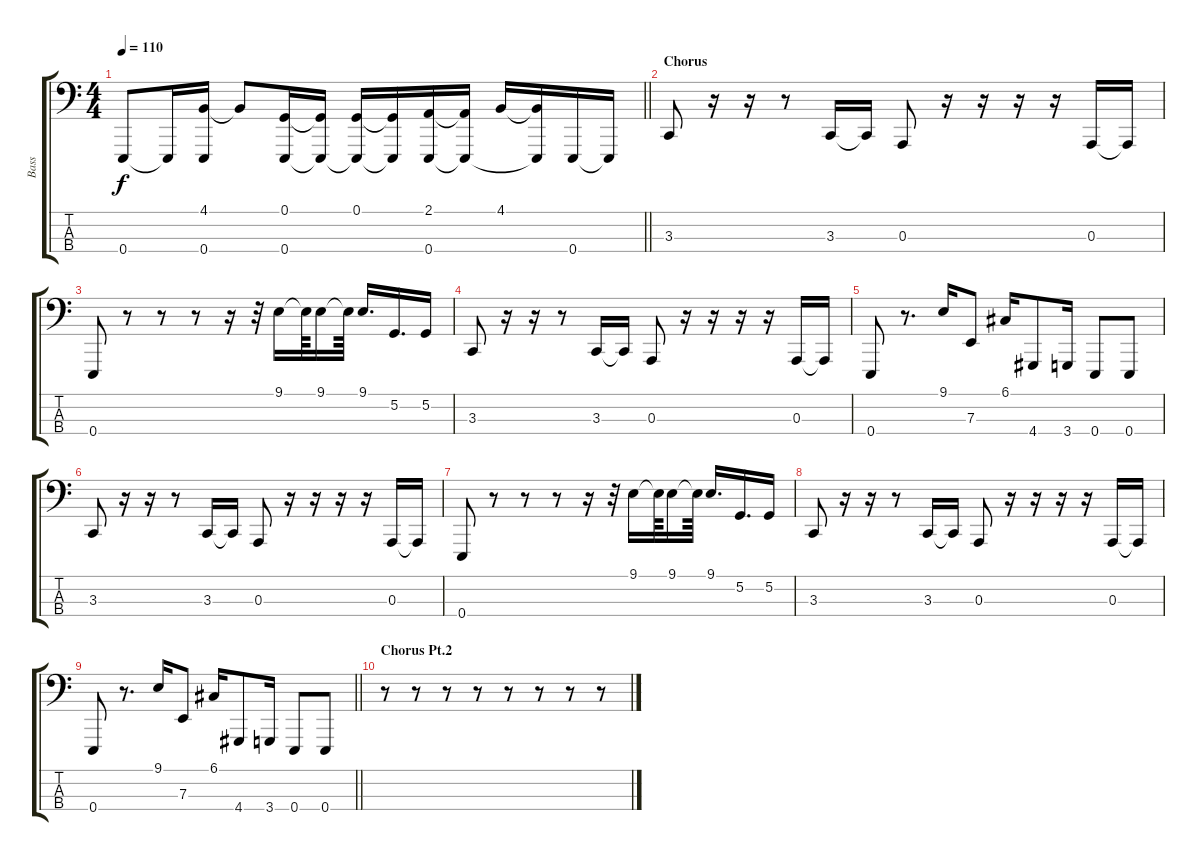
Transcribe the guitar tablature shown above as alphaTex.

\track ("Bass" "Bass") {instrument lead8bassandlead}
\staff {score tabs}
\tuning (G2 D2 A1 E1) {hide}
\ts (4 4)
\tempo 110
\clef f4
\barLineRight lightlight
\ks c
0.4.8{dy f} 0.4{t}.16 (4.1 0.4).16 4.1{t}.8 (0.1 0.4).16 (0.1{t} 0.4{t}).16 (0.1 0.4{t}).16 (0.1{t} 0.4{t}).16 (2.1 0.4).16 (2.1{t} 0.4{t}).16 4.1.16 (4.1{t} 0.4{t}).16 0.4.16 0.4{t}.16 |
\section ("" "Chorus")
3.3.8 r.16 r.16 r.8 3.3.16 3.3{t}.16 0.3.8 r.16 r.16 r.16 r.16 0.3.16 0.3{t}.16 |
0.4.8 r.8 r.8 r.8 r.16 r.32 9.1.16 9.1{t}.64 9.1.16 9.1{t}.64 9.1.16{d} 5.2.16{d} 5.2.16 |
3.3.8 r.16 r.16 r.8 3.3.16 3.3{t}.16 0.3.8 r.16 r.16 r.16 r.16 0.3.16 0.3{t}.16 |
0.4.8 r.8{d} 9.1.16 7.3.8 6.1.16 4.4.8 3.4.16 0.4.8 0.4.8 |
3.3.8 r.16 r.16 r.8 3.3.16 3.3{t}.16 0.3.8 r.16 r.16 r.16 r.16 0.3.16 0.3{t}.16 |
0.4.8 r.8 r.8 r.8 r.16 r.32 9.1.16 9.1{t}.64 9.1.16 9.1{t}.64 9.1.16{d} 5.2.16{d} 5.2.16 |
3.3.8 r.16 r.16 r.8 3.3.16 3.3{t}.16 0.3.8 r.16 r.16 r.16 r.16 0.3.16 0.3{t}.16 |
\barLineRight lightlight
0.4.8 r.8{d} 9.1.16 7.3.8 6.1.16 4.4.8 3.4.16 0.4.8 0.4.8 |
\section ("" "Chorus Pt.2")
r.8 r.8 r.8 r.8 r.8 r.8 r.8 r.8
